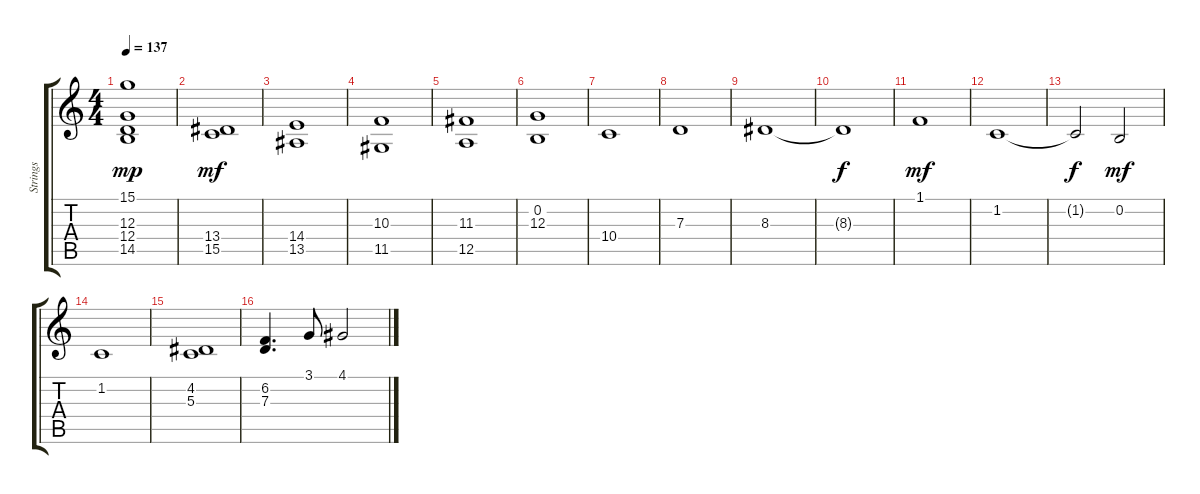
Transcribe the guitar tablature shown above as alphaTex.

\track ("Strings" "Strings") {instrument stringensemble1}
\staff {score tabs}
\tuning (E4 B3 G3 D3 A2 E2) {hide}
\ts (4 4)
\tempo 137
\clef g2
\ks c
(15.1 12.3 12.4 14.5).1{dy mp} |
(13.4 15.5).1{dy mf} |
(14.4 13.5).1 |
(10.3 11.5).1 |
(11.3 12.5).1 |
(0.2 12.3).1 |
10.4.1 |
7.3.1 |
8.3.1 |
8.3{t}.1{dy f} |
1.1.1{dy mf} |
1.2.1 |
1.2{t}.2{dy f} 0.2.2{dy mf} |
1.2.1 |
(4.2 5.3).1 |
(6.2 7.3).4{d} 3.1.8 4.1.2
